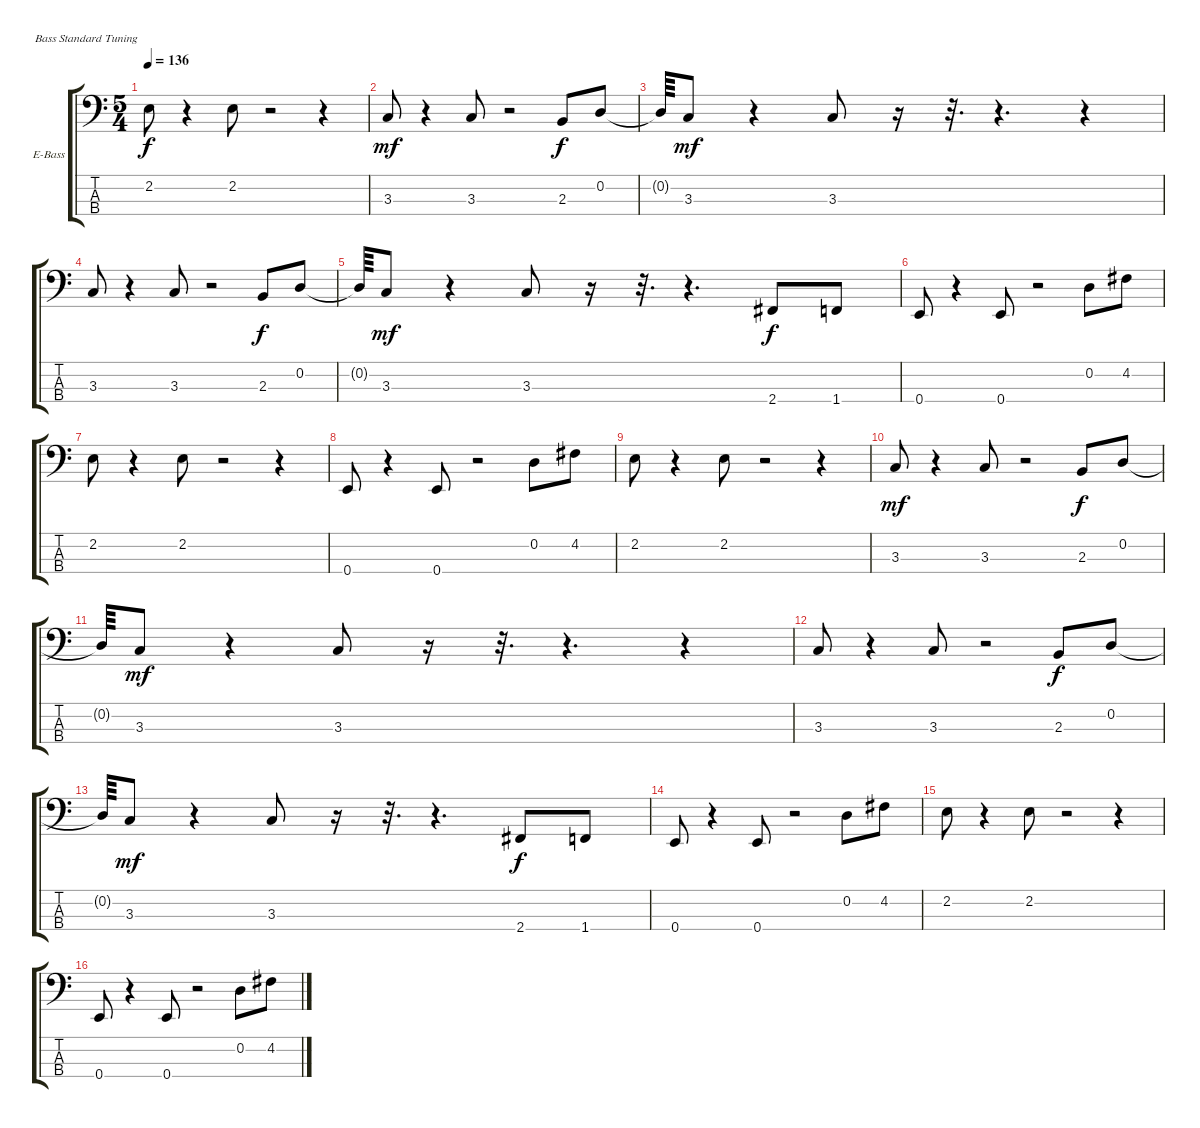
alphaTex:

\bracketExtendMode groupsimilarinstruments
\firstSystemTrackNameOrientation horizontal
\otherSystemsTrackNameOrientation horizontal
\track ("Bass" "E-Bass") {instrument slapbass2}
\staff {score tabs}
\tuning (G2 D2 A1 E1)
\ts (5 4)
\tempo 136
\clef f4
\ks c
2.2.8{dy f} r.4 2.2.8 r.2 r.4 |
3.3.8{dy mf} r.4 3.3.8 r.2 2.3.8{dy f} 0.2.8 |
0.2{t}.64 3.3.8{dy mf} r.4 3.3.8 r.16 r.32{d} r.4{d} r.4 |
3.3.8 r.4 3.3.8 r.2 2.3.8{dy f} 0.2.8 |
0.2{t}.64 3.3.8{dy mf} r.4 3.3.8 r.16 r.32{d} r.4{d} 2.4.8{dy f} 1.4.8 |
0.4.8 r.4 0.4.8 r.2 0.2.8 4.2.8 |
2.2.8 r.4 2.2.8 r.2 r.4 |
0.4.8 r.4 0.4.8 r.2 0.2.8 4.2.8 |
2.2.8 r.4 2.2.8 r.2 r.4 |
3.3.8{dy mf} r.4 3.3.8 r.2 2.3.8{dy f} 0.2.8 |
0.2{t}.64 3.3.8{dy mf} r.4 3.3.8 r.16 r.32{d} r.4{d} r.4 |
3.3.8 r.4 3.3.8 r.2 2.3.8{dy f} 0.2.8 |
0.2{t}.64 3.3.8{dy mf} r.4 3.3.8 r.16 r.32{d} r.4{d} 2.4.8{dy f} 1.4.8 |
0.4.8 r.4 0.4.8 r.2 0.2.8 4.2.8 |
2.2.8 r.4 2.2.8 r.2 r.4 |
0.4.8 r.4 0.4.8 r.2 0.2.8 4.2.8
